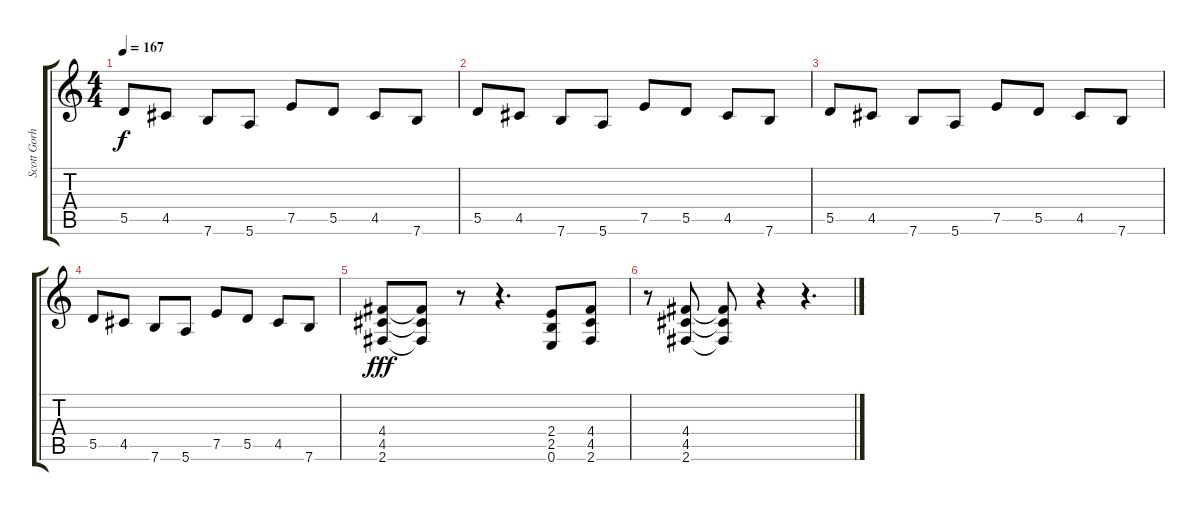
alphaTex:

\track ("Scott Gorham" "Scott Gorh") {instrument overdrivenguitar}
\staff {score tabs}
\tuning (E4 B3 G3 D3 A2 E2) {hide}
\ts (4 4)
\tempo 167
\clef g2
\ks c
5.5.8{dy f} 4.5.8 7.6.8 5.6.8 7.5.8 5.5.8 4.5.8 7.6.8 |
5.5.8 4.5.8 7.6.8 5.6.8 7.5.8 5.5.8 4.5.8 7.6.8 |
5.5.8 4.5.8 7.6.8 5.6.8 7.5.8 5.5.8 4.5.8 7.6.8 |
5.5.8 4.5.8 7.6.8 5.6.8 7.5.8 5.5.8 4.5.8 7.6.8 |
(4.4 4.5 2.6).8{dy fff} (4.4{t} 4.5{t} 2.6{t}).8 r.8 r.4{d} (2.4 2.5 0.6).8 (4.4 4.5 2.6).8 |
r.8 (4.4 4.5 2.6).8 (4.4{t} 4.5{t} 2.6{t}).8 r.4 r.4{d}
